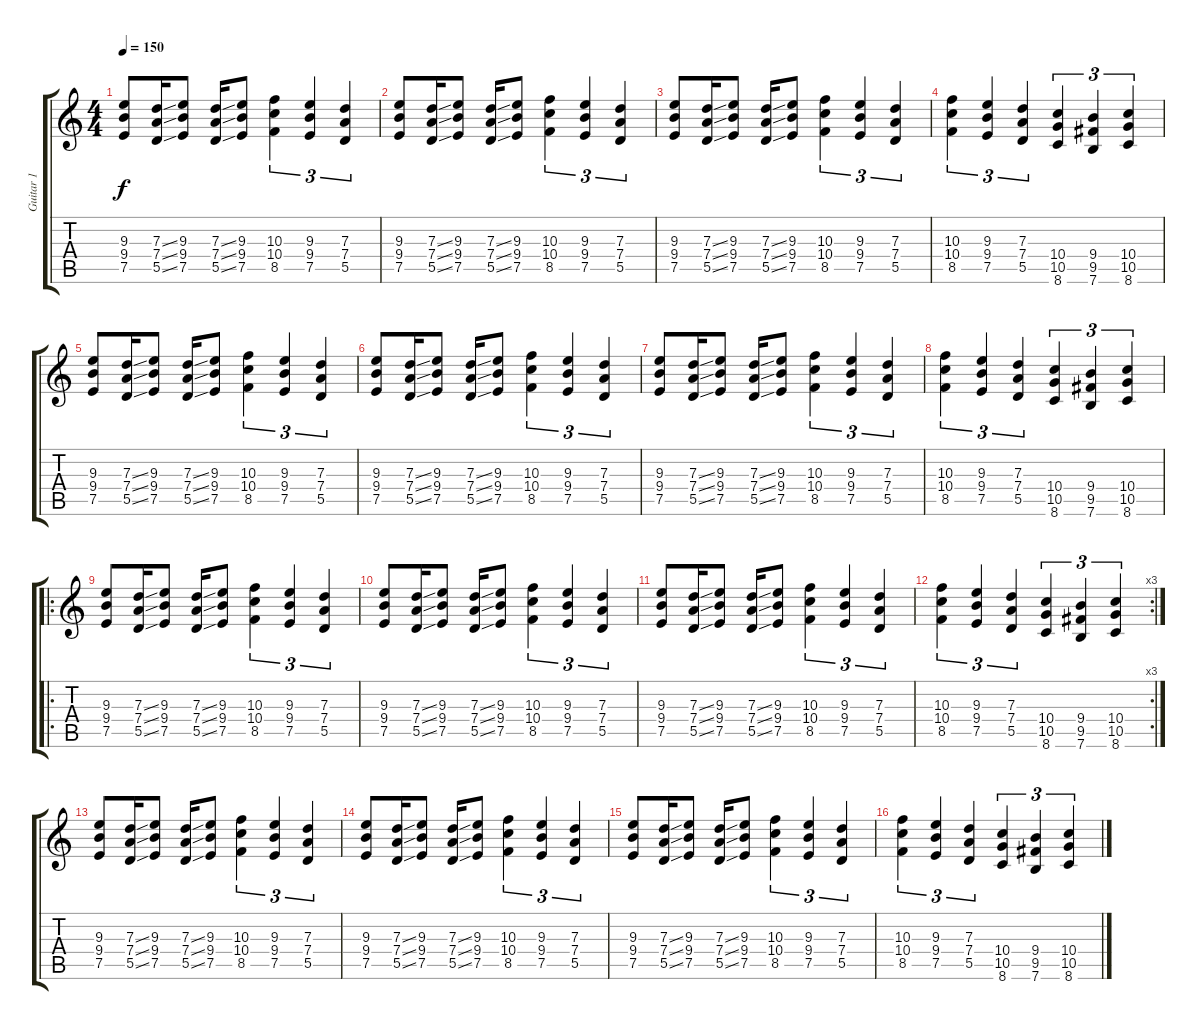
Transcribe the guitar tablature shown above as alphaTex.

\track ("Guitar 1" "Guitar 1") {instrument distortionguitar}
\staff {score tabs}
\tuning (E4 B3 G3 D3 A2 E2) {hide}
\ts (4 4)
\tempo 150
\clef g2
\ks c
(9.3 9.4 7.5).8{dy f} (7.3{ss} 7.4{ss} 5.5{ss}).16 (9.3 9.4 7.5).8 (7.3{ss} 7.4{ss} 5.5{ss}).16 (9.3 9.4 7.5).8 (10.3 10.4 8.5).4{tu (3 2)} (9.3 9.4 7.5).4{tu (3 2)} (7.3 7.4 5.5).4{tu (3 2)} |
(9.3 9.4 7.5).8 (7.3{ss} 7.4{ss} 5.5{ss}).16 (9.3 9.4 7.5).8 (7.3{ss} 7.4{ss} 5.5{ss}).16 (9.3 9.4 7.5).8 (10.3 10.4 8.5).4{tu (3 2)} (9.3 9.4 7.5).4{tu (3 2)} (7.3 7.4 5.5).4{tu (3 2)} |
(9.3 9.4 7.5).8 (7.3{ss} 7.4{ss} 5.5{ss}).16 (9.3 9.4 7.5).8 (7.3{ss} 7.4{ss} 5.5{ss}).16 (9.3 9.4 7.5).8 (10.3 10.4 8.5).4{tu (3 2)} (9.3 9.4 7.5).4{tu (3 2)} (7.3 7.4 5.5).4{tu (3 2)} |
(10.3 10.4 8.5).4{tu (3 2)} (9.3 9.4 7.5).4{tu (3 2)} (7.3 7.4 5.5).4{tu (3 2)} (10.4 10.5 8.6).4{tu (3 2)} (9.4 9.5 7.6).4{tu (3 2)} (10.4 10.5 8.6).4{tu (3 2)} |
(9.3 9.4 7.5).8 (7.3{ss} 7.4{ss} 5.5{ss}).16 (9.3 9.4 7.5).8 (7.3{ss} 7.4{ss} 5.5{ss}).16 (9.3 9.4 7.5).8 (10.3 10.4 8.5).4{tu (3 2)} (9.3 9.4 7.5).4{tu (3 2)} (7.3 7.4 5.5).4{tu (3 2)} |
(9.3 9.4 7.5).8 (7.3{ss} 7.4{ss} 5.5{ss}).16 (9.3 9.4 7.5).8 (7.3{ss} 7.4{ss} 5.5{ss}).16 (9.3 9.4 7.5).8 (10.3 10.4 8.5).4{tu (3 2)} (9.3 9.4 7.5).4{tu (3 2)} (7.3 7.4 5.5).4{tu (3 2)} |
(9.3 9.4 7.5).8 (7.3{ss} 7.4{ss} 5.5{ss}).16 (9.3 9.4 7.5).8 (7.3{ss} 7.4{ss} 5.5{ss}).16 (9.3 9.4 7.5).8 (10.3 10.4 8.5).4{tu (3 2)} (9.3 9.4 7.5).4{tu (3 2)} (7.3 7.4 5.5).4{tu (3 2)} |
(10.3 10.4 8.5).4{tu (3 2)} (9.3 9.4 7.5).4{tu (3 2)} (7.3 7.4 5.5).4{tu (3 2)} (10.4 10.5 8.6).4{tu (3 2)} (9.4 9.5 7.6).4{tu (3 2)} (10.4 10.5 8.6).4{tu (3 2)} |
\ro
(9.3 9.4 7.5).8 (7.3{ss} 7.4{ss} 5.5{ss}).16 (9.3 9.4 7.5).8 (7.3{ss} 7.4{ss} 5.5{ss}).16 (9.3 9.4 7.5).8 (10.3 10.4 8.5).4{tu (3 2)} (9.3 9.4 7.5).4{tu (3 2)} (7.3 7.4 5.5).4{tu (3 2)} |
(9.3 9.4 7.5).8 (7.3{ss} 7.4{ss} 5.5{ss}).16 (9.3 9.4 7.5).8 (7.3{ss} 7.4{ss} 5.5{ss}).16 (9.3 9.4 7.5).8 (10.3 10.4 8.5).4{tu (3 2)} (9.3 9.4 7.5).4{tu (3 2)} (7.3 7.4 5.5).4{tu (3 2)} |
(9.3 9.4 7.5).8 (7.3{ss} 7.4{ss} 5.5{ss}).16 (9.3 9.4 7.5).8 (7.3{ss} 7.4{ss} 5.5{ss}).16 (9.3 9.4 7.5).8 (10.3 10.4 8.5).4{tu (3 2)} (9.3 9.4 7.5).4{tu (3 2)} (7.3 7.4 5.5).4{tu (3 2)} |
\rc 3
(10.3 10.4 8.5).4{tu (3 2)} (9.3 9.4 7.5).4{tu (3 2)} (7.3 7.4 5.5).4{tu (3 2)} (10.4 10.5 8.6).4{tu (3 2)} (9.4 9.5 7.6).4{tu (3 2)} (10.4 10.5 8.6).4{tu (3 2)} |
(9.3 9.4 7.5).8 (7.3{ss} 7.4{ss} 5.5{ss}).16 (9.3 9.4 7.5).8 (7.3{ss} 7.4{ss} 5.5{ss}).16 (9.3 9.4 7.5).8 (10.3 10.4 8.5).4{tu (3 2)} (9.3 9.4 7.5).4{tu (3 2)} (7.3 7.4 5.5).4{tu (3 2)} |
(9.3 9.4 7.5).8 (7.3{ss} 7.4{ss} 5.5{ss}).16 (9.3 9.4 7.5).8 (7.3{ss} 7.4{ss} 5.5{ss}).16 (9.3 9.4 7.5).8 (10.3 10.4 8.5).4{tu (3 2)} (9.3 9.4 7.5).4{tu (3 2)} (7.3 7.4 5.5).4{tu (3 2)} |
(9.3 9.4 7.5).8 (7.3{ss} 7.4{ss} 5.5{ss}).16 (9.3 9.4 7.5).8 (7.3{ss} 7.4{ss} 5.5{ss}).16 (9.3 9.4 7.5).8 (10.3 10.4 8.5).4{tu (3 2)} (9.3 9.4 7.5).4{tu (3 2)} (7.3 7.4 5.5).4{tu (3 2)} |
(10.3 10.4 8.5).4{tu (3 2)} (9.3 9.4 7.5).4{tu (3 2)} (7.3 7.4 5.5).4{tu (3 2)} (10.4 10.5 8.6).4{tu (3 2)} (9.4 9.5 7.6).4{tu (3 2)} (10.4 10.5 8.6).4{tu (3 2)}
